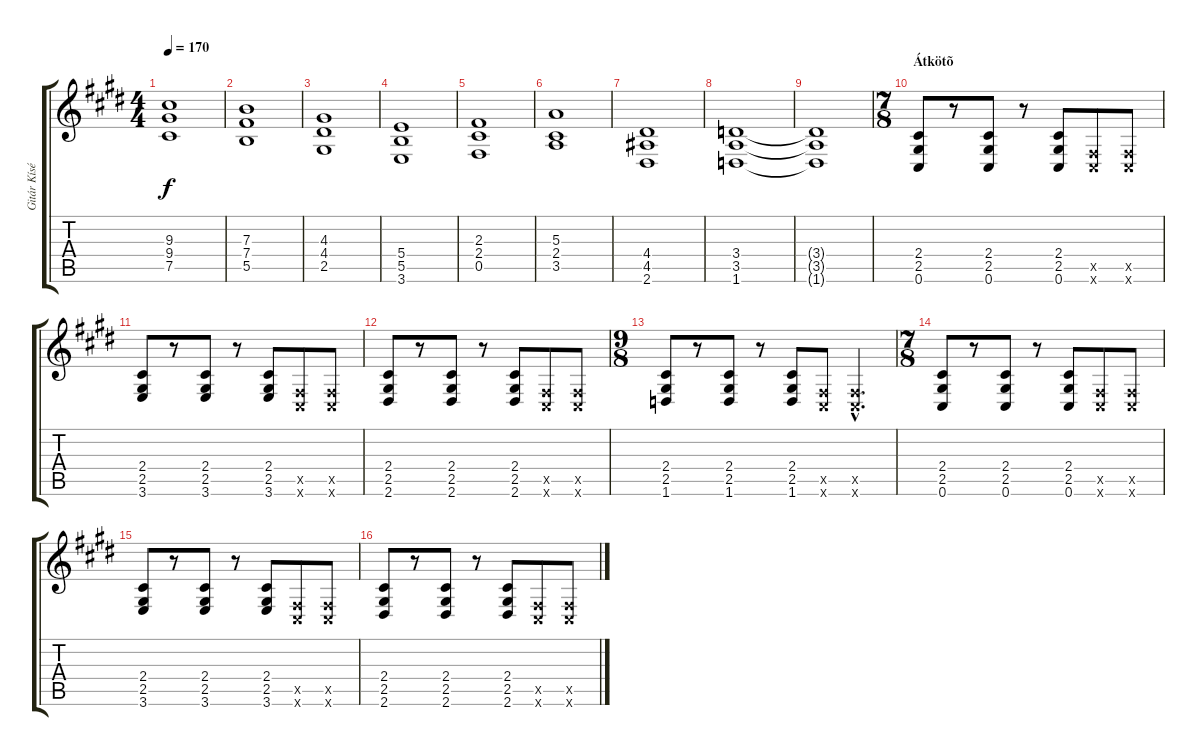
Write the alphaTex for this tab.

\track ("Gitár Kíséret 2" "Gitár Kísé") {instrument distortionguitar}
\staff {score tabs}
\tuning (Db4 Ab3 E3 B2 Gb2 Db2) {hide}
\ts (4 4)
\tempo 170
\clef g2
\ks c#minor
(9.3 9.4 7.5).1{dy f} |
(7.3 7.4 5.5).1 |
(4.3 4.4 2.5).1 |
(5.4 5.5 3.6).1 |
(2.3 2.4 0.5).1 |
(5.3 2.4 3.5).1 |
(4.4 4.5 2.6).1 |
(3.4 3.5 1.6).1 |
(3.4{t} 3.5{t} 1.6{t}).1 |
\ts (7 8)
\section ("" "Átkötõ")
(2.4 2.5 0.6).8 r.8 (2.4 2.5 0.6).8 r.8 (2.4 2.5 0.6).8 (0.5{x} 0.6{x}).8 (0.5{x} 0.6{x}).8 |
(2.4 2.5 3.6).8 r.8 (2.4 2.5 3.6).8 r.8 (2.4 2.5 3.6).8 (0.5{x} 0.6{x}).8 (0.5{x} 0.6{x}).8 |
(2.4 2.5 2.6).8 r.8 (2.4 2.5 2.6).8 r.8 (2.4 2.5 2.6).8 (0.5{x} 0.6{x}).8 (0.5{x} 0.6{x}).8 |
\ts (9 8)
(2.4 2.5 1.6).8 r.8 (2.4 2.5 1.6).8 r.8 (2.4 2.5 1.6).8 (0.5{x} 0.6{x}).8 (0.5{hac x} 0.6{hac x}).4{d} |
\ts (7 8)
(2.4 2.5 0.6).8 r.8 (2.4 2.5 0.6).8 r.8 (2.4 2.5 0.6).8 (0.5{x} 0.6{x}).8 (0.5{x} 0.6{x}).8 |
(2.4 2.5 3.6).8 r.8 (2.4 2.5 3.6).8 r.8 (2.4 2.5 3.6).8 (0.5{x} 0.6{x}).8 (0.5{x} 0.6{x}).8 |
(2.4 2.5 2.6).8 r.8 (2.4 2.5 2.6).8 r.8 (2.4 2.5 2.6).8 (0.5{x} 0.6{x}).8 (0.5{x} 0.6{x}).8
